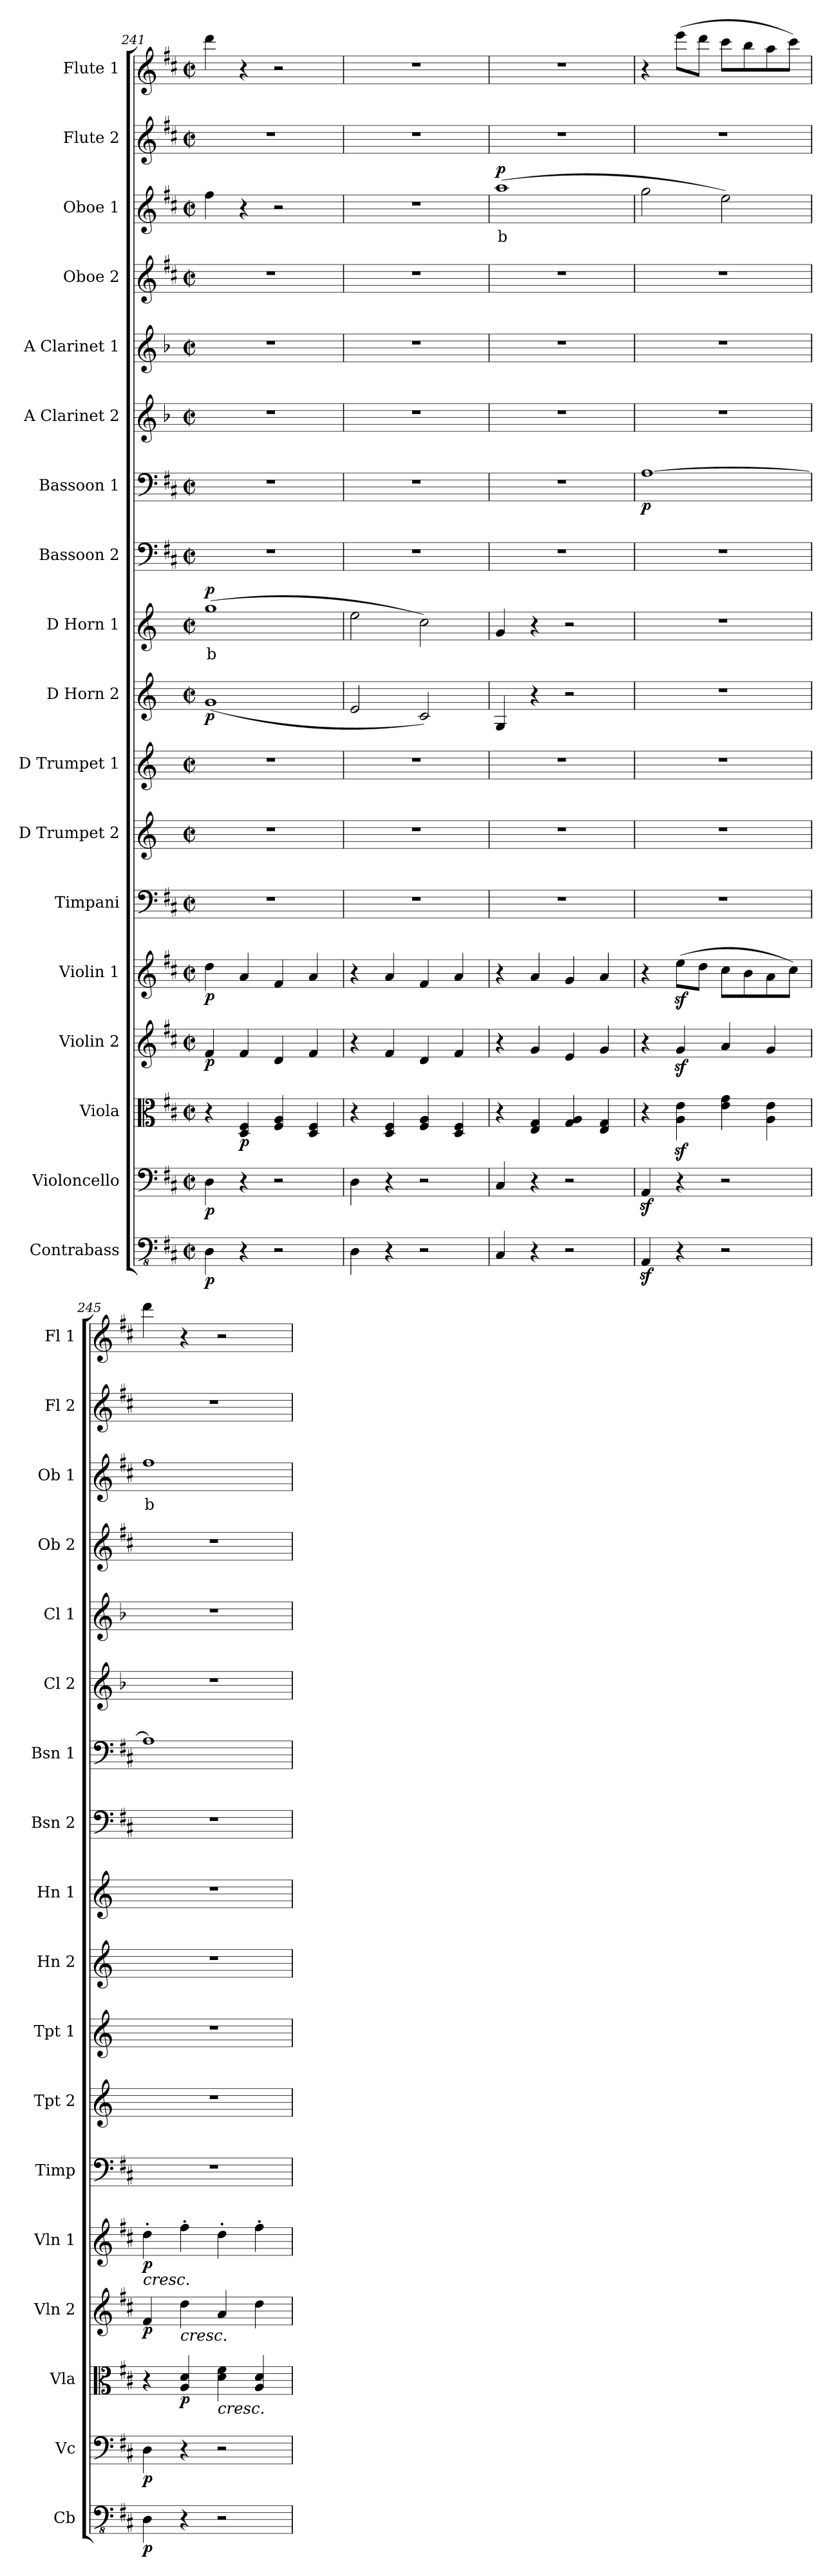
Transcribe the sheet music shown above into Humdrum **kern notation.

**kern	**dynam	**kern	**dynam	**kern	**dynam	**kern	**dynam	**kern	**dynam	**kern	**kern	**kern	**kern	**dynam	**kern	**text	**dynam	**kern	**kern	**dynam	**kern	**kern	**kern	**kern	**text	**dynam	**kern	**kern
*part18	*part18	*part17	*part17	*part16	*part16	*part15	*part15	*part14	*part14	*part13	*part12	*part11	*part10	*part10	*part9	*part9	*part9	*part8	*part7	*part7	*part6	*part5	*part4	*part3	*part3	*part3	*part2	*part1
*staff18	*staff18	*staff17	*staff17	*staff16	*staff16	*staff15	*staff15	*staff14	*staff14	*staff13	*staff12	*staff11	*staff10	*staff10	*staff9	*staff9	*staff9	*staff8	*staff7	*staff7	*staff6	*staff5	*staff4	*staff3	*staff3	*staff3	*staff2	*staff1
*I"Contrabass	*	*I"Violoncello	*	*I"Viola	*	*I"Violin 2	*	*I"Violin 1	*	*I"Timpani	*I"D Trumpet 2	*I"D Trumpet 1	*I"D Horn 2	*	*I"D Horn 1	*	*	*I"Bassoon 2	*I"Bassoon 1	*	*I"A Clarinet 2	*I"A Clarinet 1	*I"Oboe 2	*I"Oboe 1	*	*	*I"Flute 2	*I"Flute 1
*I'Cb	*	*I'Vc	*	*I'Vla	*	*I'Vln 2	*	*I'Vln 1	*	*I'Timp	*I'Tpt 2	*I'Tpt 1	*I'Hn 2	*	*I'Hn 1	*	*	*I'Bsn 2	*I'Bsn 1	*	*I'Cl 2	*I'Cl 1	*I'Ob 2	*I'Ob 1	*	*	*I'Fl 2	*I'Fl 1
*clefFv4	*	*clefF4	*	*clefC3	*	*clefG2	*	*clefG2	*	*clefF4	*clefG2	*clefG2	*clefG2	*	*clefG2	*	*	*clefF4	*clefF4	*	*clefG2	*clefG2	*clefG2	*clefG2	*	*	*clefG2	*clefG2
*	*	*	*	*	*	*	*	*	*	*	*ITrd-1c-2	*ITrd-1c-2	*ITrd6c10	*	*ITrd6c10	*	*	*	*	*	*ITrd2c3	*ITrd2c3	*	*	*	*	*	*
*k[f#c#]	*	*k[f#c#]	*	*k[f#c#]	*	*k[f#c#]	*	*k[f#c#]	*	*k[f#c#]	*k[f#c#]	*k[f#c#]	*k[f#c#]	*	*k[f#c#]	*	*	*k[f#c#]	*k[f#c#]	*	*k[f#c#]	*k[f#c#]	*k[f#c#]	*k[f#c#]	*	*	*k[f#c#]	*k[f#c#]
*M2/2	*	*M2/2	*	*M2/2	*	*M2/2	*	*M2/2	*	*M2/2	*M2/2	*M2/2	*M2/2	*	*M2/2	*	*	*M2/2	*M2/2	*	*M2/2	*M2/2	*M2/2	*M2/2	*	*	*M2/2	*M2/2
*met(c|)	*	*met(c|)	*	*met(c|)	*	*met(c|)	*	*met(c|)	*	*met(c|)	*met(c|)	*met(c|)	*met(c|)	*	*met(c|)	*	*	*met(c|)	*met(c|)	*	*met(c|)	*met(c|)	*met(c|)	*met(c|)	*	*	*met(c|)	*met(c|)
=241	=241	=241	=241	=241	=241	=241	=241	=241	=241	=241	=241	=241	=241	=241	=241	=241	=241	=241	=241	=241	=241	=241	=241	=241	=241	=241	=241	=241
!	!LO:DY:b	!	!LO:DY:b	!	!	!	!LO:DY:b	!	!LO:DY:b	!	!	!	!	!LO:DY:b	!	!LO:LY:b:color=#FF0000	!LO:DY:b	!	!	!	!	!	!	!	!	!	!	!
4DD\	p	4D\	p	4r	.	4f#/	p	4dd\	p	1r	1r	1r	(1A	p	(1a	b	p	1r	1r	.	1r	1r	1r	4ff#\	.	.	1r	4ddd\
!	!	!	!	!	!LO:DY:b	!	!	!	!	!	!	!	!	!	!	!	!	!	!	!	!	!	!	!	!	!	!	!
4r	.	4r	.	4D/ 4F#/	p	4f#/	.	4a/	.	.	.	.	.	.	.	.	.	.	.	.	.	.	.	4r	.	.	.	4r
2r	.	2r	.	4F#/ 4A/	.	4d/	.	4f#/	.	.	.	.	.	.	.	.	.	.	.	.	.	.	.	2r	.	.	.	2r
.	.	.	.	4D/ 4F#/	.	4f#/	.	4a/	.	.	.	.	.	.	.	.	.	.	.	.	.	.	.	.	.	.	.	.
=242	=242	=242	=242	=242	=242	=242	=242	=242	=242	=242	=242	=242	=242	=242	=242	=242	=242	=242	=242	=242	=242	=242	=242	=242	=242	=242	=242	=242
4DD\	.	4D\	.	4r	.	4r	.	4r	.	1r	1r	1r	2F#/	.	2f#\	.	.	1r	1r	.	1r	1r	1r	1r	.	.	1r	1r
4r	.	4r	.	4D/ 4F#/	.	4f#/	.	4a/	.	.	.	.	.	.	.	.	.	.	.	.	.	.	.	.	.	.	.	.
2r	.	2r	.	4F#/ 4A/	.	4d/	.	4f#/	.	.	.	.	2D/)	.	2d\)	.	.	.	.	.	.	.	.	.	.	.	.	.
.	.	.	.	4D/ 4F#/	.	4f#/	.	4a/	.	.	.	.	.	.	.	.	.	.	.	.	.	.	.	.	.	.	.	.
=243	=243	=243	=243	=243	=243	=243	=243	=243	=243	=243	=243	=243	=243	=243	=243	=243	=243	=243	=243	=243	=243	=243	=243	=243	=243	=243	=243	=243
!	!	!	!	!	!	!	!	!	!	!	!	!	!	!	!	!	!	!	!	!	!	!	!	!	!LO:LY:b:color=#FF0000	!LO:DY:b	!	!
4CC#/	.	4C#/	.	4r	.	4r	.	4r	.	1r	1r	1r	4AA/	.	4A/	.	.	1r	1r	.	1r	1r	1r	(1aa	b	p	1r	1r
4r	.	4r	.	4E/ 4G/	.	4g/	.	4a/	.	.	.	.	4r	.	4r	.	.	.	.	.	.	.	.	.	.	.	.	.
2r	.	2r	.	4G/ 4A/	.	4e/	.	4g/	.	.	.	.	2r	.	2r	.	.	.	.	.	.	.	.	.	.	.	.	.
.	.	.	.	4E/ 4G/	.	4g/	.	4a/	.	.	.	.	.	.	.	.	.	.	.	.	.	.	.	.	.	.	.	.
=244	=244	=244	=244	=244	=244	=244	=244	=244	=244	=244	=244	=244	=244	=244	=244	=244	=244	=244	=244	=244	=244	=244	=244	=244	=244	=244	=244	=244
!	!	!	!	!	!	!	!	!	!	!	!	!	!	!	!	!	!	!	!	!LO:DY:b	!	!	!	!	!	!	!	!
4AAAz</	.	4AAz</	.	4r	.	4r	.	4r	.	1r	1r	1r	1r	.	1r	.	.	1r	[1A	p	1r	1r	1r	2gg\	.	.	1r	4r
4r	.	4r	.	4A\z< 4e\z<	.	4gz</	.	(8eez<\L	.	.	.	.	.	.	.	.	.	.	.	.	.	.	.	.	.	.	.	(8eee\L
.	.	.	.	.	.	.	.	8dd\J	.	.	.	.	.	.	.	.	.	.	.	.	.	.	.	.	.	.	.	8ddd\J
2r	.	2r	.	4e\ 4g\	.	4a/	.	8cc#\L	.	.	.	.	.	.	.	.	.	.	.	.	.	.	.	2ee\)	.	.	.	8ccc#\L
.	.	.	.	.	.	.	.	8b\	.	.	.	.	.	.	.	.	.	.	.	.	.	.	.	.	.	.	.	8bb\
.	.	.	.	4A\ 4e\	.	4g/	.	8a\	.	.	.	.	.	.	.	.	.	.	.	.	.	.	.	.	.	.	.	8aa\
.	.	.	.	.	.	.	.	8cc#\J)	.	.	.	.	.	.	.	.	.	.	.	.	.	.	.	.	.	.	.	8ccc#\J)
=245	=245	=245	=245	=245	=245	=245	=245	=245	=245	=245	=245	=245	=245	=245	=245	=245	=245	=245	=245	=245	=245	=245	=245	=245	=245	=245	=245	=245
!	!	!	!	!	!	!	!	!LO:TX:b:i:t=cresc.	!	!	!	!	!	!	!	!	!	!	!	!	!	!	!	!	!	!	!	!
!	!LO:DY:b	!	!LO:DY:b	!	!	!	!LO:DY:b	!	!LO:DY:b	!	!	!	!	!	!	!	!	!	!	!	!	!	!	!	!LO:LY:b:color=#FF0000	!	!	!
4DD\	p	4D\	p	4r	.	4f#/	p	4dd'\	p	1r	1r	1r	1r	.	1r	.	.	1r	1A]	.	1r	1r	1r	1ff#	b	.	1r	4ddd\
!	!	!	!	!	!	!LO:TX:b:i:t=cresc.	!	!	!	!	!	!	!	!	!	!	!	!	!	!	!	!	!	!	!	!	!	!
!	!	!	!	!	!LO:DY:b	!	!	!	!	!	!	!	!	!	!	!	!	!	!	!	!	!	!	!	!	!	!	!
4r	.	4r	.	4A/ 4d/	p	4dd\	.	4ff#'\	.	.	.	.	.	.	.	.	.	.	.	.	.	.	.	.	.	.	.	4r
!	!	!	!	!LO:TX:b:i:t=cresc.	!	!	!	!	!	!	!	!	!	!	!	!	!	!	!	!	!	!	!	!	!	!	!	!
2r	.	2r	.	4d\ 4f#\	.	4a/	.	4dd'\	.	.	.	.	.	.	.	.	.	.	.	.	.	.	.	.	.	.	.	2r
.	.	.	.	4A/ 4d/	.	4dd\	.	4ff#'\	.	.	.	.	.	.	.	.	.	.	.	.	.	.	.	.	.	.	.	.
=	=	=	=	=	=	=	=	=	=	=	=	=	=	=	=	=	=	=	=	=	=	=	=	=	=	=	=	=
*-	*-	*-	*-	*-	*-	*-	*-	*-	*-	*-	*-	*-	*-	*-	*-	*-	*-	*-	*-	*-	*-	*-	*-	*-	*-	*-	*-	*-
